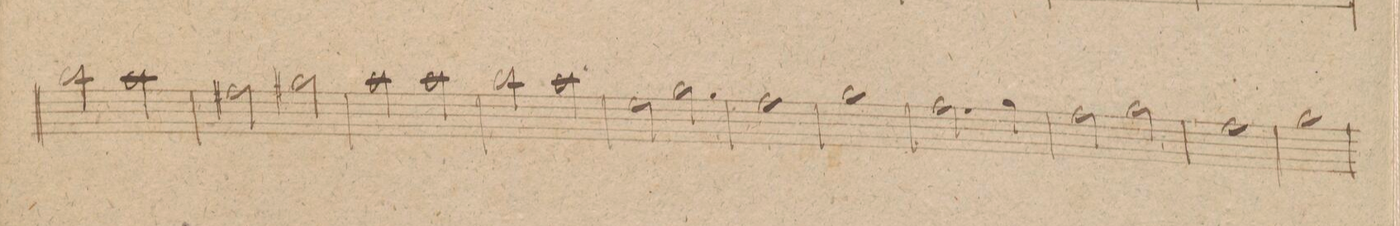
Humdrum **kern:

**kern	**dynam
*I"Flauto. 2do	*
*clefG2	*
*k[]	*
*met(c|)	*
*M2/2	*
2bb\	.
2aa\	.
=21	=21
2ff#X\	.
2gg#X\	.
=22	=22
2aa\	.
2aa\	.
=23	=23
2bb\	.
2aa\	.
=24	=24
2ee\	.
2gg\	.
=25	=25
1ff	.
=26	=26
1gg	.
=27	=27
2.ff\	.
4gg\	.
=28	=28
2ff\	.
2gg\	.
=29	=29
1ff	.
=30	=30
1gg	.
=31	=31
*-	*-
